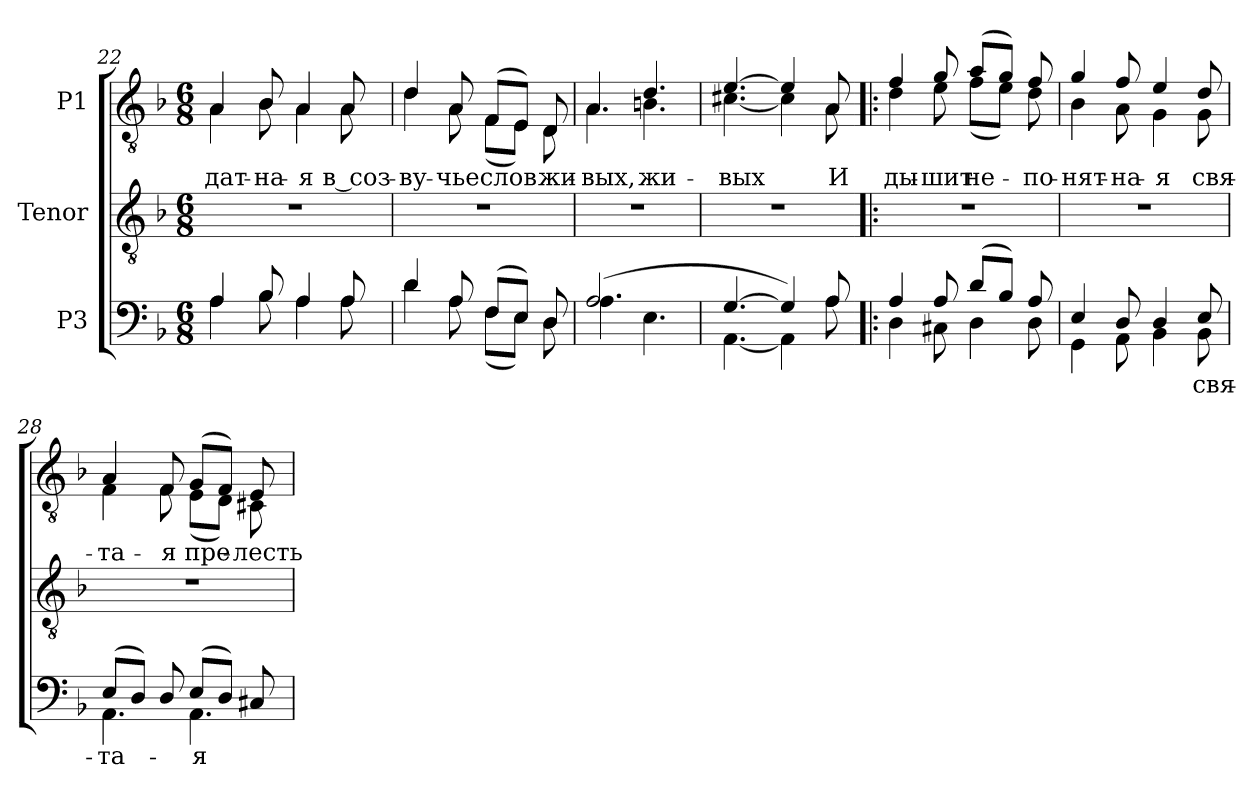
**kern	**text	**kern	**kern	**text
*part3	*part3	*part2	*part1	*part1
*staff3	*staff3	*staff2	*staff1	*staff1
*I"P3	*	*I"Tenor	*I"P1	*
*clefF4	*	*clefGv2	*clefGv2	*
*	*	*ITrd7c12	*ITrd7c12	*
*k[b-]	*	*k[b-]	*k[b-]	*
*d:	*	*d:	*d:	*
*M6/8	*	*M6/8	*M6/8	*
=22	=22	=22	=22	=22
*^	*	*	*	*
!	!	!	!LO:N:vis=1	!	!
!	!	!	!	!	!LO:LY:b:color=#000000
*	*	*	*	*^	*
4Ai/	4Ai\	.	2.r	4AAi/	4AAi\	-дат-
!	!	!	!	!	!	!LO:LY:b:color=#000000
8B-i/	8B-i\	.	.	8BB-i/	8BB-i\	-на-
!	!	!	!	!	!	!LO:LY:b:color=#000000
4Ai/	4Ai\	.	.	4AAi/	4AAi\	-я
!	!	!	!	!	!	!LO:LY:b:color=#000000
8Ai/	8Ai\	.	.	8AAi/	8AAi\	в соз-
=23	=23	=23	=23	=23	=23	=23
!	!	!	!LO:N:vis=1	!	!	!
!	!	!	!	!	!	!LO:LY:b:color=#000000
4di/	4di\	.	2.r	4Di/	4Di\	-ву-
!	!	!	!	!	!	!LO:LY:b:color=#000000
8Ai/	8Ai\	.	.	8AAi/	8AAi\	-чье
!	!	!	!	!	!	!LO:LY:b:color=#000000
(8Fi/L	(8Fi\L	.	.	(8FFi/L	(8FFi\L	слов
8Ei/J)	8Ei\J)	.	.	8EEi/J)	8EEi\J)	.
!	!	!	!	!	!	!LO:LY:b:color=#000000
8Di/	8Di\	.	.	8DDi/	8DDi\	жи-
!!LO:LB:g=z	!!
=24	=24	=24	=24	=24	=24	=24
!	!	!	!LO:N:vis=1	!	!	!
!	!	!	!	!	!	!LO:LY:b:color=#000000
(2.Ai/	4.Ai\	.	2.r	4.AAi/	4.AAi\	-вых,
!	!	!	!	!	!	!LO:LY:b:color=#000000
.	4.Ei\	.	.	4.Di/	4.BBni\	жи-
=25	=25	=25	=25	=25	=25	=25
!	!	!	!LO:N:vis=1	!	!	!
!	!	!	!	!	!	!LO:LY:b:color=#000000
[>4.Gi/	[<4.AAi\	.	2.r	[>4.Ei/	[<4.C#Xi\	-вых
4Gi/])	4AAi\]	.	.	4Ei/]	4C#i\]	.
!	!	!	!	!	!	!LO:LY:b:color=#000000
8Ai/	8Ai\	.	.	8AAi/	8AAi\	И
=26!|:	=26!|:	=26!|:	=26!|:	=26!|:	=26!|:	=26!|:
!	!	!	!LO:N:vis=1	!	!	!
!	!	!	!	!	!	!LO:LY:b:color=#000000
4Ai/	4Di\	.	2.r	4Fi/	4Di\	ды-
!	!	!	!	!	!	!LO:LY:b:color=#000000
8Ai/	8C#Xi\	.	.	8Gi/	8Ei\	-шит
!	!	!	!	!	!	!LO:LY:b:color=#000000
(8di/L	4Di\	.	.	(8Ai/L	(8Fi\L	не-
8B-i/J)	.	.	.	8Gi/J)	8Ei\J)	.
!	!	!	!	!	!	!LO:LY:b:color=#000000
8Ai/	8Di\	.	.	8Fi/	8Di\	-по-
=27	=27	=27	=27	=27	=27	=27
!	!	!	!LO:N:vis=1	!	!	!
!	!	!	!	!	!	!LO:LY:b:color=#000000
4Ei/	4GGi\	.	2.r	4Gi/	4BB-i\	-нят-
!	!	!	!	!	!	!LO:LY:b:color=#000000
8Di/	8AAi\	.	.	8Fi/	8AAi\	-на-
!	!	!	!	!	!	!LO:LY:b:color=#000000
4Di/	4BB-i\	.	.	4Ei/	4GGi\	-я
!	!	!LO:LY:b:color=#000000	!	!	!	!
!	!	!	!	!	!	!LO:LY:b:color=#000000
8Ei/	8BB-i\	свя-	.	8Di/	8GGi\	свя-
=28	=28	=28	=28	=28	=28	=28
!	!	!LO:LY:b:color=#000000	!LO:N:vis=1	!	!	!
!	!	!	!	!	!	!LO:LY:b:color=#000000
(8Ei/L	4.AAi\	-та-	2.r	4AAi/	4FFi\	-та-
8Di/J)	.	.	.	.	.	.
!	!	!	!	!	!	!LO:LY:b:color=#000000
8Di/	.	.	.	8FFi/	8FFi\	-я
!	!	!LO:LY:b:color=#000000	!	!	!	!
!	!	!	!	!	!	!LO:LY:b:color=#000000
(8Ei/L	4.AAi\	-я	.	(8GGi/L	(8EEi\L	пре-
8Di/J)	.	.	.	8FFi/J)	8DDi\J)	.
!	!	!	!	!	!	!LO:LY:b:color=#000000
8C#Xi/	.	.	.	8EEi/	8CC#Xi\	-лесть
*v	*v	*	*	*v	*v	*
=	=	=	=	=
*-	*-	*-	*-	*-
